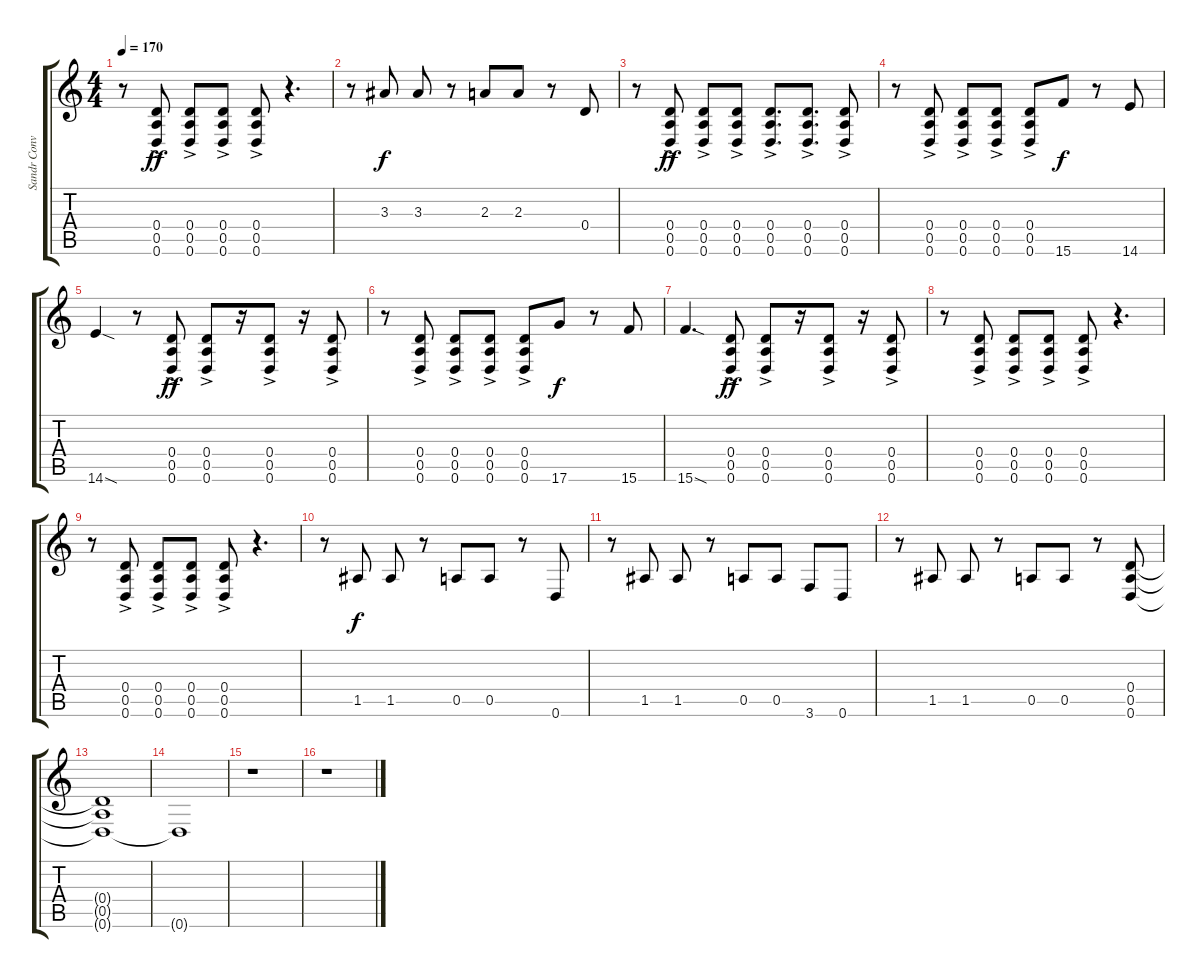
\track ("Sandr Converse" "Sandr Conv") {instrument distortionguitar}
\staff {score tabs}
\tuning (E4 B3 G3 D3 A2 D2) {hide}
\ts (4 4)
\tempo 170
\clef g2
\ks c
r.8{dy ff} (0.4 0.5{ac} 0.6).8 (0.4 0.5{ac} 0.6).8 (0.4 0.5{ac} 0.6).8 (0.4 0.5{ac} 0.6).8 r.4{d} |
r.8 3.3.8{dy f} 3.3.8 r.8 2.3.8 2.3.8 r.8 0.4.8 |
r.8 (0.4 0.5{ac} 0.6).8{dy ff} (0.4 0.5{ac} 0.6).8 (0.4 0.5{ac} 0.6).8 (0.4 0.5{ac} 0.6).8{d} (0.4 0.5{ac} 0.6).8{d} (0.4 0.5{ac} 0.6).8 |
r.8 (0.4 0.5{ac} 0.6).8 (0.4 0.5{ac} 0.6).8 (0.4 0.5{ac} 0.6).8 (0.4 0.5{ac} 0.6).8 15.6.8{dy f} r.8 14.6.8 |
14.6{sod}.4 r.8 (0.4 0.5{ac} 0.6).8{dy ff} (0.4 0.5{ac} 0.6).8 r.16 (0.4 0.5{ac} 0.6).8 r.16 (0.4 0.5{ac} 0.6).8 |
r.8 (0.4 0.5{ac} 0.6).8 (0.4 0.5{ac} 0.6).8 (0.4 0.5{ac} 0.6).8 (0.4 0.5{ac} 0.6).8 17.6.8{dy f} r.8 15.6.8 |
15.6{sod}.4{d} (0.4 0.5{ac} 0.6).8{dy ff} (0.4 0.5{ac} 0.6).8 r.16 (0.4 0.5{ac} 0.6).8 r.16 (0.4 0.5{ac} 0.6).8 |
r.8 (0.4 0.5{ac} 0.6).8 (0.4 0.5{ac} 0.6).8 (0.4 0.5{ac} 0.6).8 (0.4 0.5{ac} 0.6).8 r.4{d} |
r.8 (0.4 0.5{ac} 0.6).8 (0.4 0.5{ac} 0.6).8 (0.4 0.5{ac} 0.6).8 (0.4 0.5{ac} 0.6).8 r.4{d} |
r.8 1.5.8{dy f} 1.5.8 r.8 0.5.8 0.5.8 r.8 0.6.8 |
r.8 1.5.8 1.5.8 r.8 0.5.8 0.5.8 3.6.8 0.6.8 |
r.8 1.5.8 1.5.8 r.8 0.5.8 0.5.8 r.8 (0.4 0.5 0.6).8{volume 1} |
(0.4{t} 0.5{t} 0.6{t}).1 |
0.6{t}.1 |
r.1 |
r.1
